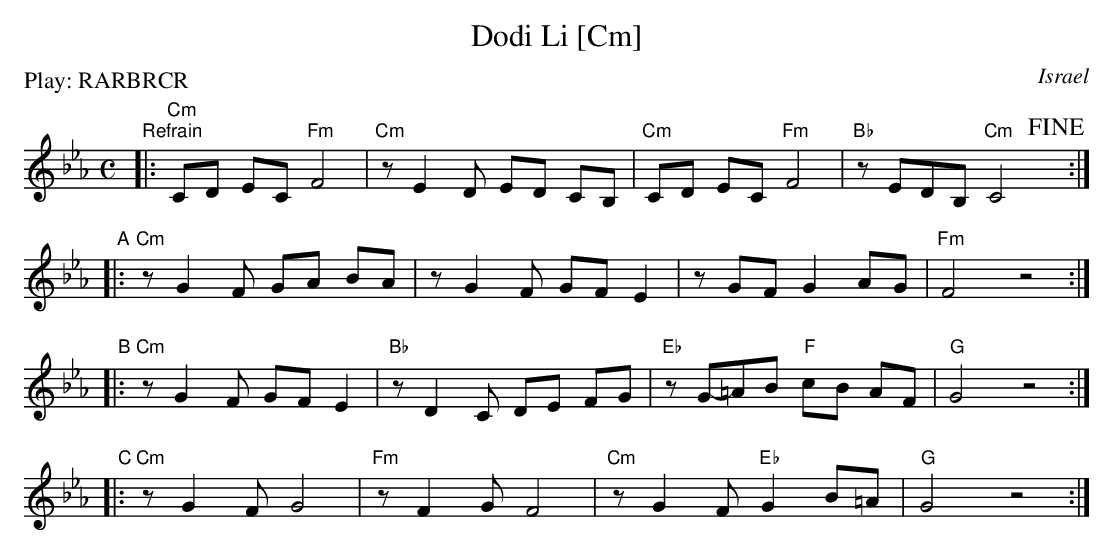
X:1
T: Dodi Li [Cm]
O: Israel
M: C
L: 1/8
P: Play: RARBRCR
K: Cm
"Refrain"\
|: "Cm"C-D E-C "Fm"F4 | "Cm"zE2D  E-D C-B, | "Cm"C-D E-C "Fm"F4 | "Bb"zEDB, "Cm"C4 !fine!y/:|
"A"|: "Cm"zG2-F G-A B-A | zG2-F GF E2 | zG-F G2 A-G | "Fm"F4 z4 :|
"B"|: "Cm"zG2F G-F E2 |  "Bb"zD2C DE F-G | "Eb"zG-=AB "F"c-B AF | "G"G4 z4 :|
"C"|: "Cm"zG2F G4 | "Fm"zF2-G F4 | "Cm"zG2-F "Eb"G2 B=A | "G"G4 z4 :|
